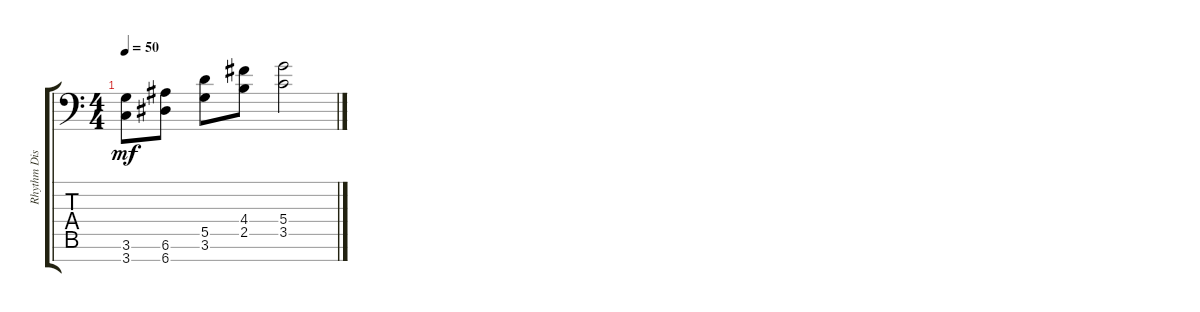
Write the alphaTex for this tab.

\track ("Rhythm Distortion Guitar" "Rhythm Dis") {instrument distortionguitar}
\staff {score tabs}
\tuning (E4 B3 G3 D3 A2 E2 A1) {hide}
\ts (4 4)
\tempo 50
\clef f4
\ks c
(3.6 3.7).8{dy mf} (6.6 6.7).8 (5.5 3.6).8 (4.4 2.5).8 (5.4 3.5).2
